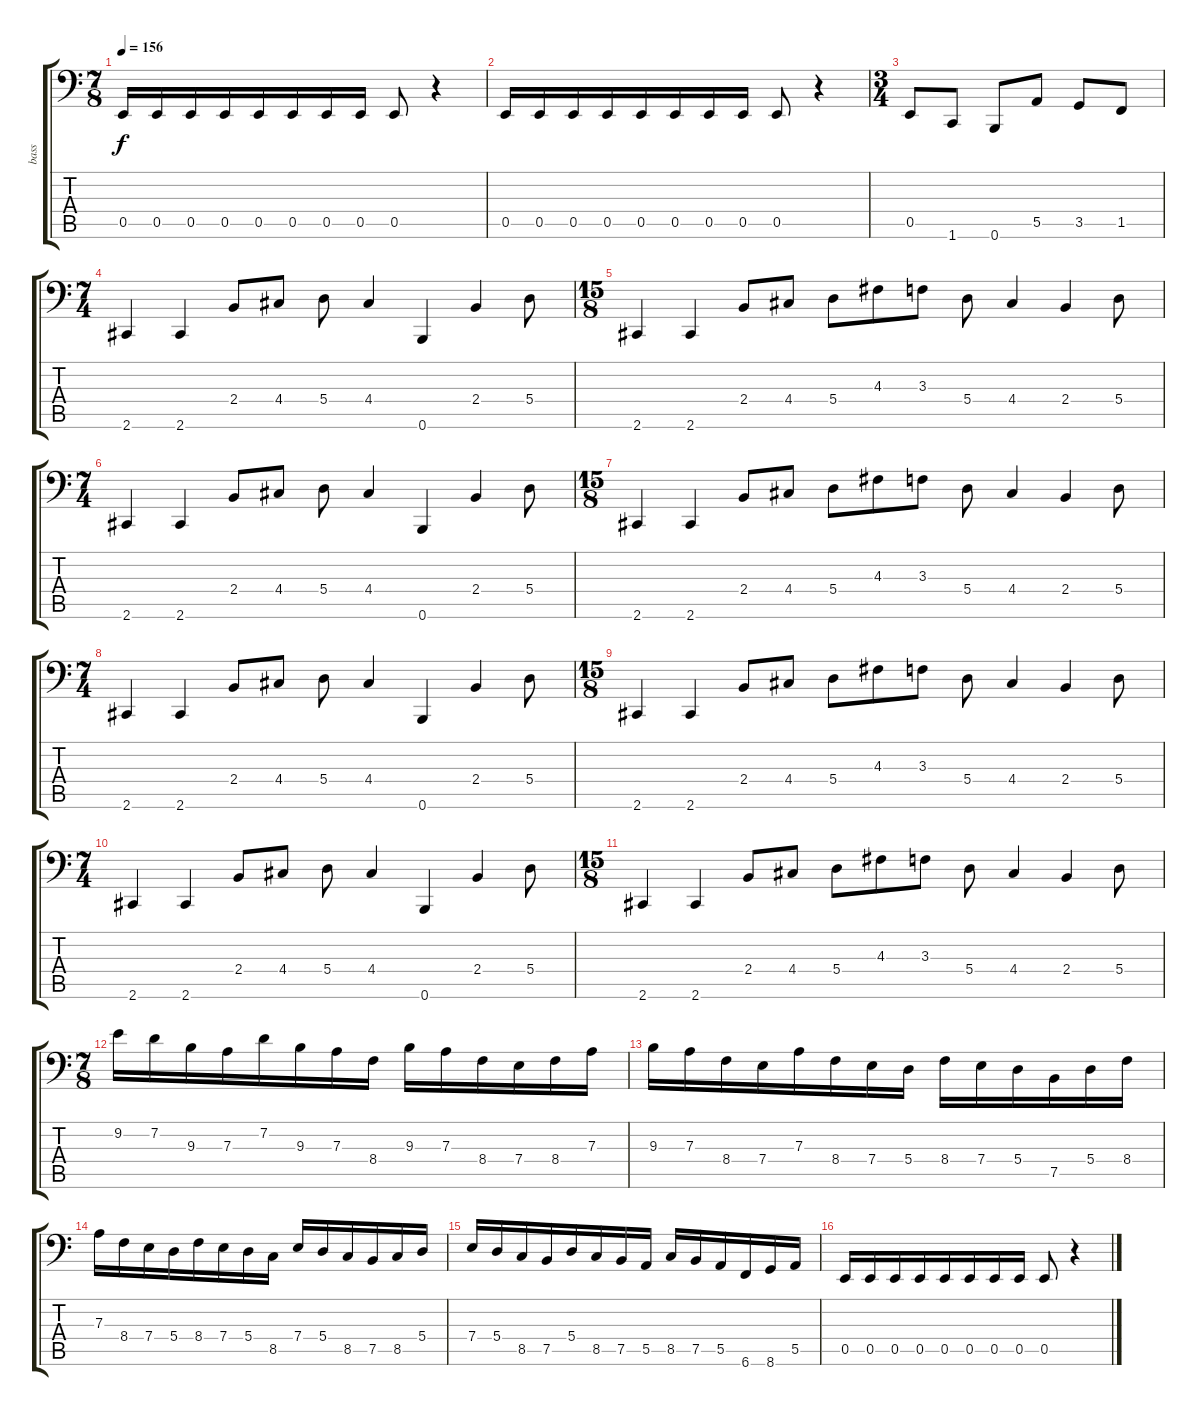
\track ("bass" "bass") {instrument electricbassfinger}
\staff {score tabs}
\tuning (B2 G2 D2 A1 E1 B0) {hide}
\ts (7 8)
\tempo 156
\clef f4
\ks c
0.5.16{dy f} 0.5.16 0.5.16 0.5.16 0.5.16 0.5.16 0.5.16 0.5.16 0.5.8 r.4 |
0.5.16 0.5.16 0.5.16 0.5.16 0.5.16 0.5.16 0.5.16 0.5.16 0.5.8 r.4 |
\ts (3 4)
0.5.8 1.6.8 0.6.8 5.5.8 3.5.8 1.5.8 |
\ts (7 4)
2.6.4 2.6.4 2.4.8 4.4.8 5.4.8 4.4.4 0.6.4 2.4.4 5.4.8 |
\ts (15 8)
2.6.4 2.6.4 2.4.8 4.4.8 5.4.8 4.3.8 3.3.8 5.4.8 4.4.4 2.4.4 5.4.8 |
\ts (7 4)
2.6.4 2.6.4 2.4.8 4.4.8 5.4.8 4.4.4 0.6.4 2.4.4 5.4.8 |
\ts (15 8)
2.6.4 2.6.4 2.4.8 4.4.8 5.4.8 4.3.8 3.3.8 5.4.8 4.4.4 2.4.4 5.4.8 |
\ts (7 4)
2.6.4 2.6.4 2.4.8 4.4.8 5.4.8 4.4.4 0.6.4 2.4.4 5.4.8 |
\ts (15 8)
2.6.4 2.6.4 2.4.8 4.4.8 5.4.8 4.3.8 3.3.8 5.4.8 4.4.4 2.4.4 5.4.8 |
\ts (7 4)
2.6.4 2.6.4 2.4.8 4.4.8 5.4.8 4.4.4 0.6.4 2.4.4 5.4.8 |
\ts (15 8)
2.6.4 2.6.4 2.4.8 4.4.8 5.4.8 4.3.8 3.3.8 5.4.8 4.4.4 2.4.4 5.4.8 |
\ts (7 8)
9.2.16 7.2.16 9.3.16 7.3.16 7.2.16 9.3.16 7.3.16 8.4.16 9.3.16 7.3.16 8.4.16 7.4.16 8.4.16 7.3.16 |
9.3.16 7.3.16 8.4.16 7.4.16 7.3.16 8.4.16 7.4.16 5.4.16 8.4.16 7.4.16 5.4.16 7.5.16 5.4.16 8.4.16 |
7.3.16 8.4.16 7.4.16 5.4.16 8.4.16 7.4.16 5.4.16 8.5.16 7.4.16 5.4.16 8.5.16 7.5.16 8.5.16 5.4.16 |
7.4.16 5.4.16 8.5.16 7.5.16 5.4.16 8.5.16 7.5.16 5.5.16 8.5.16 7.5.16 5.5.16 6.6.16 8.6.16 5.5.16 |
0.5.16 0.5.16 0.5.16 0.5.16 0.5.16 0.5.16 0.5.16 0.5.16 0.5.8 r.4
